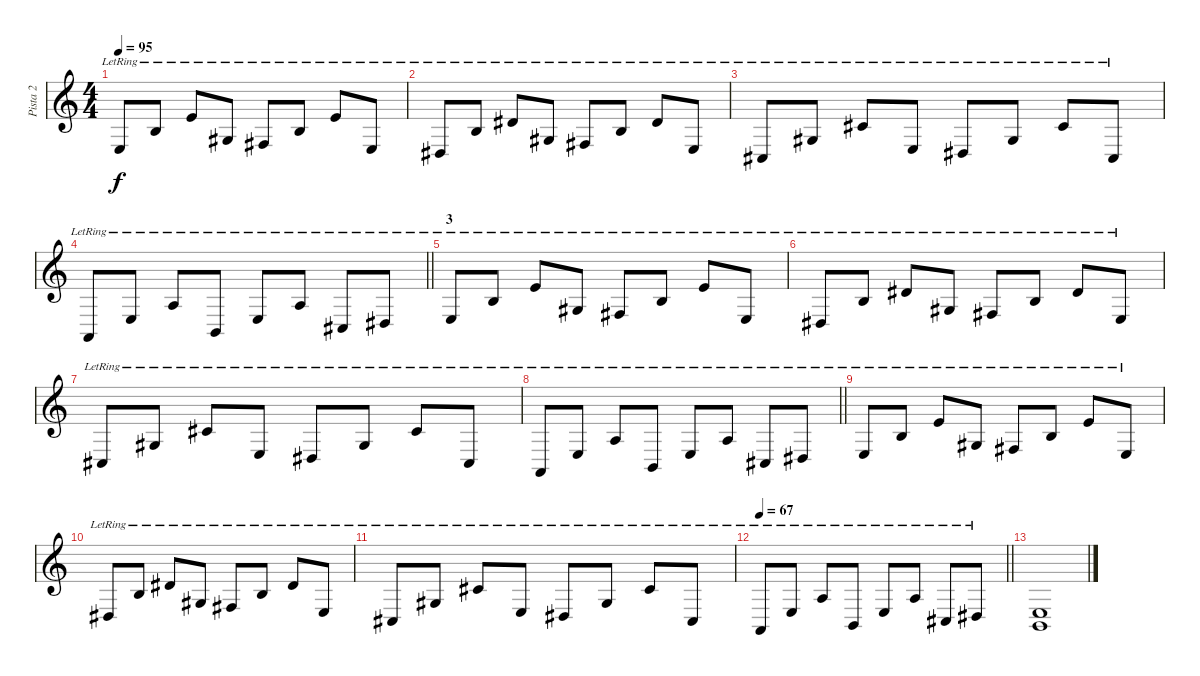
\track ("Pista 2" "Pista 2") {instrument acousticgrandpiano}
\staff {score}
\tuning (E4 B3 G3 D3 A2 E2) {hide}
\ts (4 4)
\tempo 95
\clef g2
\ks c
7.5{lr}.8{dy f} 9.4{lr}.8 9.3{lr}.8 6.4{lr}.8 9.5{lr}.8 9.4{lr}.8 9.3{lr}.8 7.5{lr}.8 |
6.5{lr}.8 9.4{lr}.8 8.3{lr}.8 6.4{lr}.8 9.5{lr}.8 9.4{lr}.8 8.3{lr}.8 7.5{lr}.8 |
4.5{lr}.8 6.4{lr}.8 6.3{lr}.8 7.5{lr}.8 6.5{lr}.8 6.4{lr}.8 6.3{lr}.8 4.5{lr}.8 |
\barLineRight lightlight
5.6{lr}.8 7.5{lr}.8 7.4{lr}.8 7.6{lr}.8 7.5{lr}.8 7.4{lr}.8 4.5{lr}.8 6.5{lr}.8 |
\section ("" "3")
7.5{lr}.8 9.4{lr}.8 9.3{lr}.8 6.4{lr}.8 9.5{lr}.8 9.4{lr}.8 9.3{lr}.8 7.5{lr}.8 |
6.5{lr}.8 9.4{lr}.8 8.3{lr}.8 6.4{lr}.8 9.5{lr}.8 9.4{lr}.8 8.3{lr}.8 7.5{lr}.8 |
4.5{lr}.8 6.4{lr}.8 6.3{lr}.8 7.5{lr}.8 6.5{lr}.8 6.4{lr}.8 6.3{lr}.8 4.5{lr}.8 |
\barLineRight lightlight
5.6{lr}.8 7.5{lr}.8 7.4{lr}.8 7.6{lr}.8 7.5{lr}.8 7.4{lr}.8 4.5{lr}.8 6.5{lr}.8 |
7.5{lr}.8 9.4{lr}.8 9.3{lr}.8 6.4{lr}.8 9.5{lr}.8 9.4{lr}.8 9.3{lr}.8 7.5{lr}.8 |
6.5{lr}.8 9.4{lr}.8 8.3{lr}.8 6.4{lr}.8 9.5{lr}.8 9.4{lr}.8 8.3{lr}.8 7.5{lr}.8 |
4.5{lr}.8 6.4{lr}.8 6.3{lr}.8 7.5{lr}.8 6.5{lr}.8 6.4{lr}.8 6.3{lr}.8 4.5{lr}.8 |
\tempo 67
\barLineRight lightlight
5.6{lr}.8 7.5{lr}.8 7.4{lr}.8 7.6{lr}.8 7.5{lr}.8 7.4{lr}.8 4.5{lr}.8 6.5{lr}.8 |
(7.5 7.6).1
